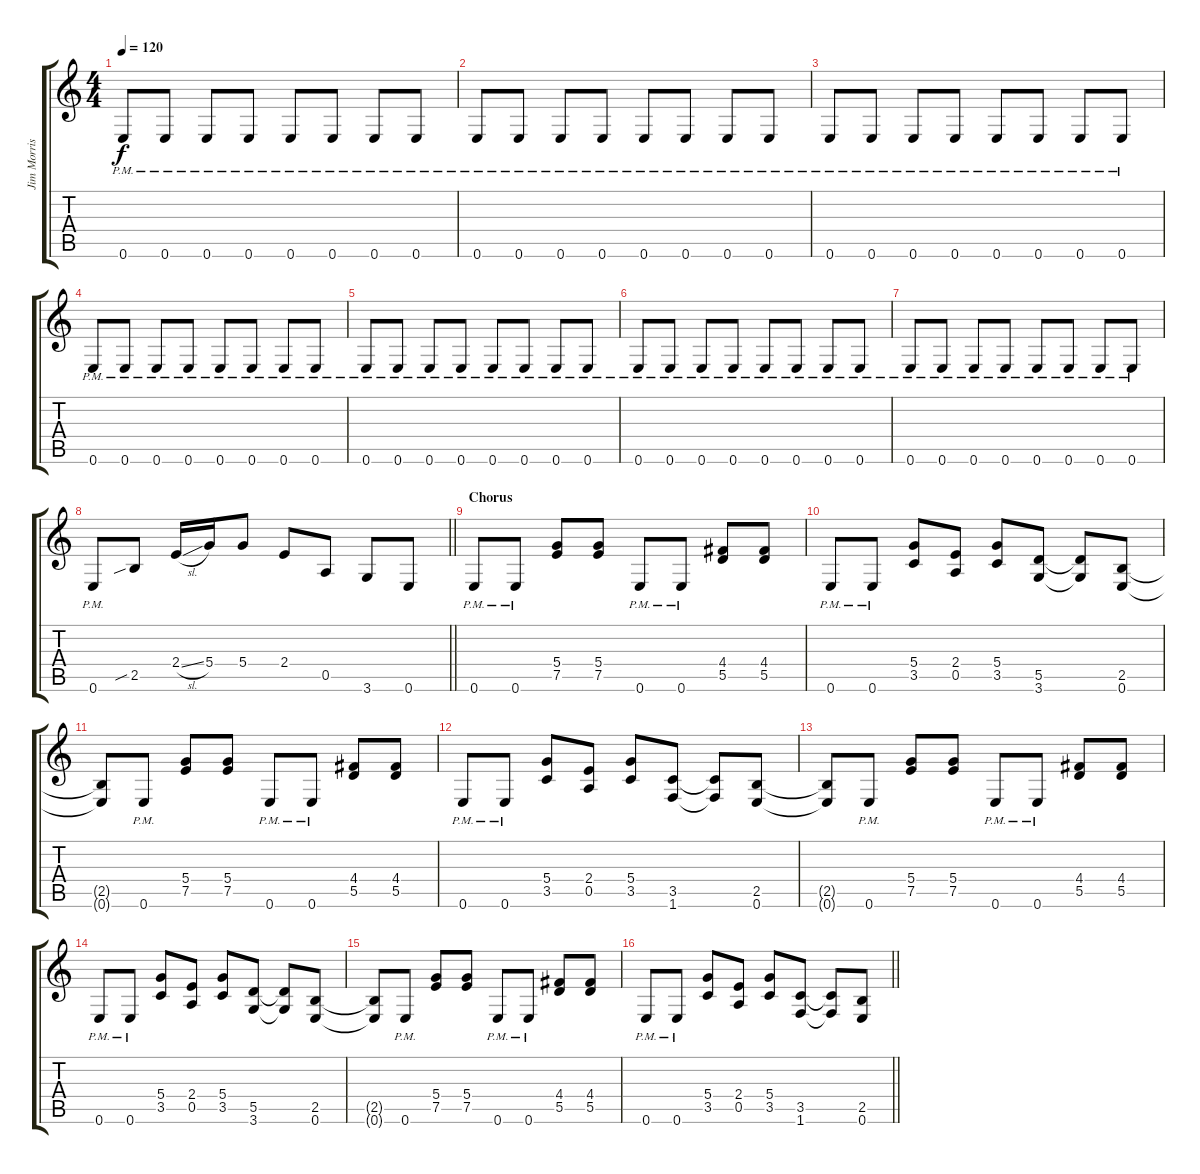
\track ("Jim Morris" "Jim Morris") {instrument distortionguitar}
\staff {score tabs}
\tuning (E4 B3 G3 D3 A2 E2) {hide}
\ts (4 4)
\tempo 120
\clef g2
\ks c
0.6{pm}.8{dy f} 0.6{pm}.8 0.6{pm}.8 0.6{pm}.8 0.6{pm}.8 0.6{pm}.8 0.6{pm}.8 0.6{pm}.8 |
0.6{pm}.8 0.6{pm}.8 0.6{pm}.8 0.6{pm}.8 0.6{pm}.8 0.6{pm}.8 0.6{pm}.8 0.6{pm}.8 |
0.6{pm}.8 0.6{pm}.8 0.6{pm}.8 0.6{pm}.8 0.6{pm}.8 0.6{pm}.8 0.6{pm}.8 0.6{pm}.8 |
0.6{pm}.8 0.6{pm}.8 0.6{pm}.8 0.6{pm}.8 0.6{pm}.8 0.6{pm}.8 0.6{pm}.8 0.6{pm}.8 |
0.6{pm}.8 0.6{pm}.8 0.6{pm}.8 0.6{pm}.8 0.6{pm}.8 0.6{pm}.8 0.6{pm}.8 0.6{pm}.8 |
0.6{pm}.8 0.6{pm}.8 0.6{pm}.8 0.6{pm}.8 0.6{pm}.8 0.6{pm}.8 0.6{pm}.8 0.6{pm}.8 |
0.6{pm}.8 0.6{pm}.8 0.6{pm}.8 0.6{pm}.8 0.6{pm}.8 0.6{pm}.8 0.6{pm}.8 0.6{pm}.8 |
\barLineRight lightlight
0.6{pm}.8 2.5{sib}.8 2.4{sl}.16 5.4.16 5.4.8 2.4.8 0.5.8 3.6.8 0.6.8 |
\section ("" "Chorus")
0.6{pm}.8 0.6{pm}.8 (5.4 7.5).8 (5.4 7.5).8 0.6{pm}.8 0.6{pm}.8 (4.4 5.5).8 (4.4 5.5).8 |
0.6{pm}.8 0.6{pm}.8 (5.4 3.5).8 (2.4 0.5).8 (5.4 3.5).8 (5.5 3.6).8 (5.5{t} 3.6{t}).8 (2.5 0.6).8 |
(2.5{t} 0.6{t}).8 0.6{pm}.8 (5.4 7.5).8 (5.4 7.5).8 0.6{pm}.8 0.6{pm}.8 (4.4 5.5).8 (4.4 5.5).8 |
0.6{pm}.8 0.6{pm}.8 (5.4 3.5).8 (2.4 0.5).8 (5.4 3.5).8 (3.5 1.6).8 (3.5{t} 1.6{t}).8 (2.5 0.6).8 |
(2.5{t} 0.6{t}).8 0.6{pm}.8 (5.4 7.5).8 (5.4 7.5).8 0.6{pm}.8 0.6{pm}.8 (4.4 5.5).8 (4.4 5.5).8 |
0.6{pm}.8 0.6{pm}.8 (5.4 3.5).8 (2.4 0.5).8 (5.4 3.5).8 (5.5 3.6).8 (5.5{t} 3.6{t}).8 (2.5 0.6).8 |
(2.5{t} 0.6{t}).8 0.6{pm}.8 (5.4 7.5).8 (5.4 7.5).8 0.6{pm}.8 0.6{pm}.8 (4.4 5.5).8 (4.4 5.5).8 |
\barLineRight lightlight
0.6{pm}.8 0.6{pm}.8 (5.4 3.5).8 (2.4 0.5).8 (5.4 3.5).8 (3.5 1.6).8 (3.5{t} 1.6{t}).8 (2.5 0.6).8
